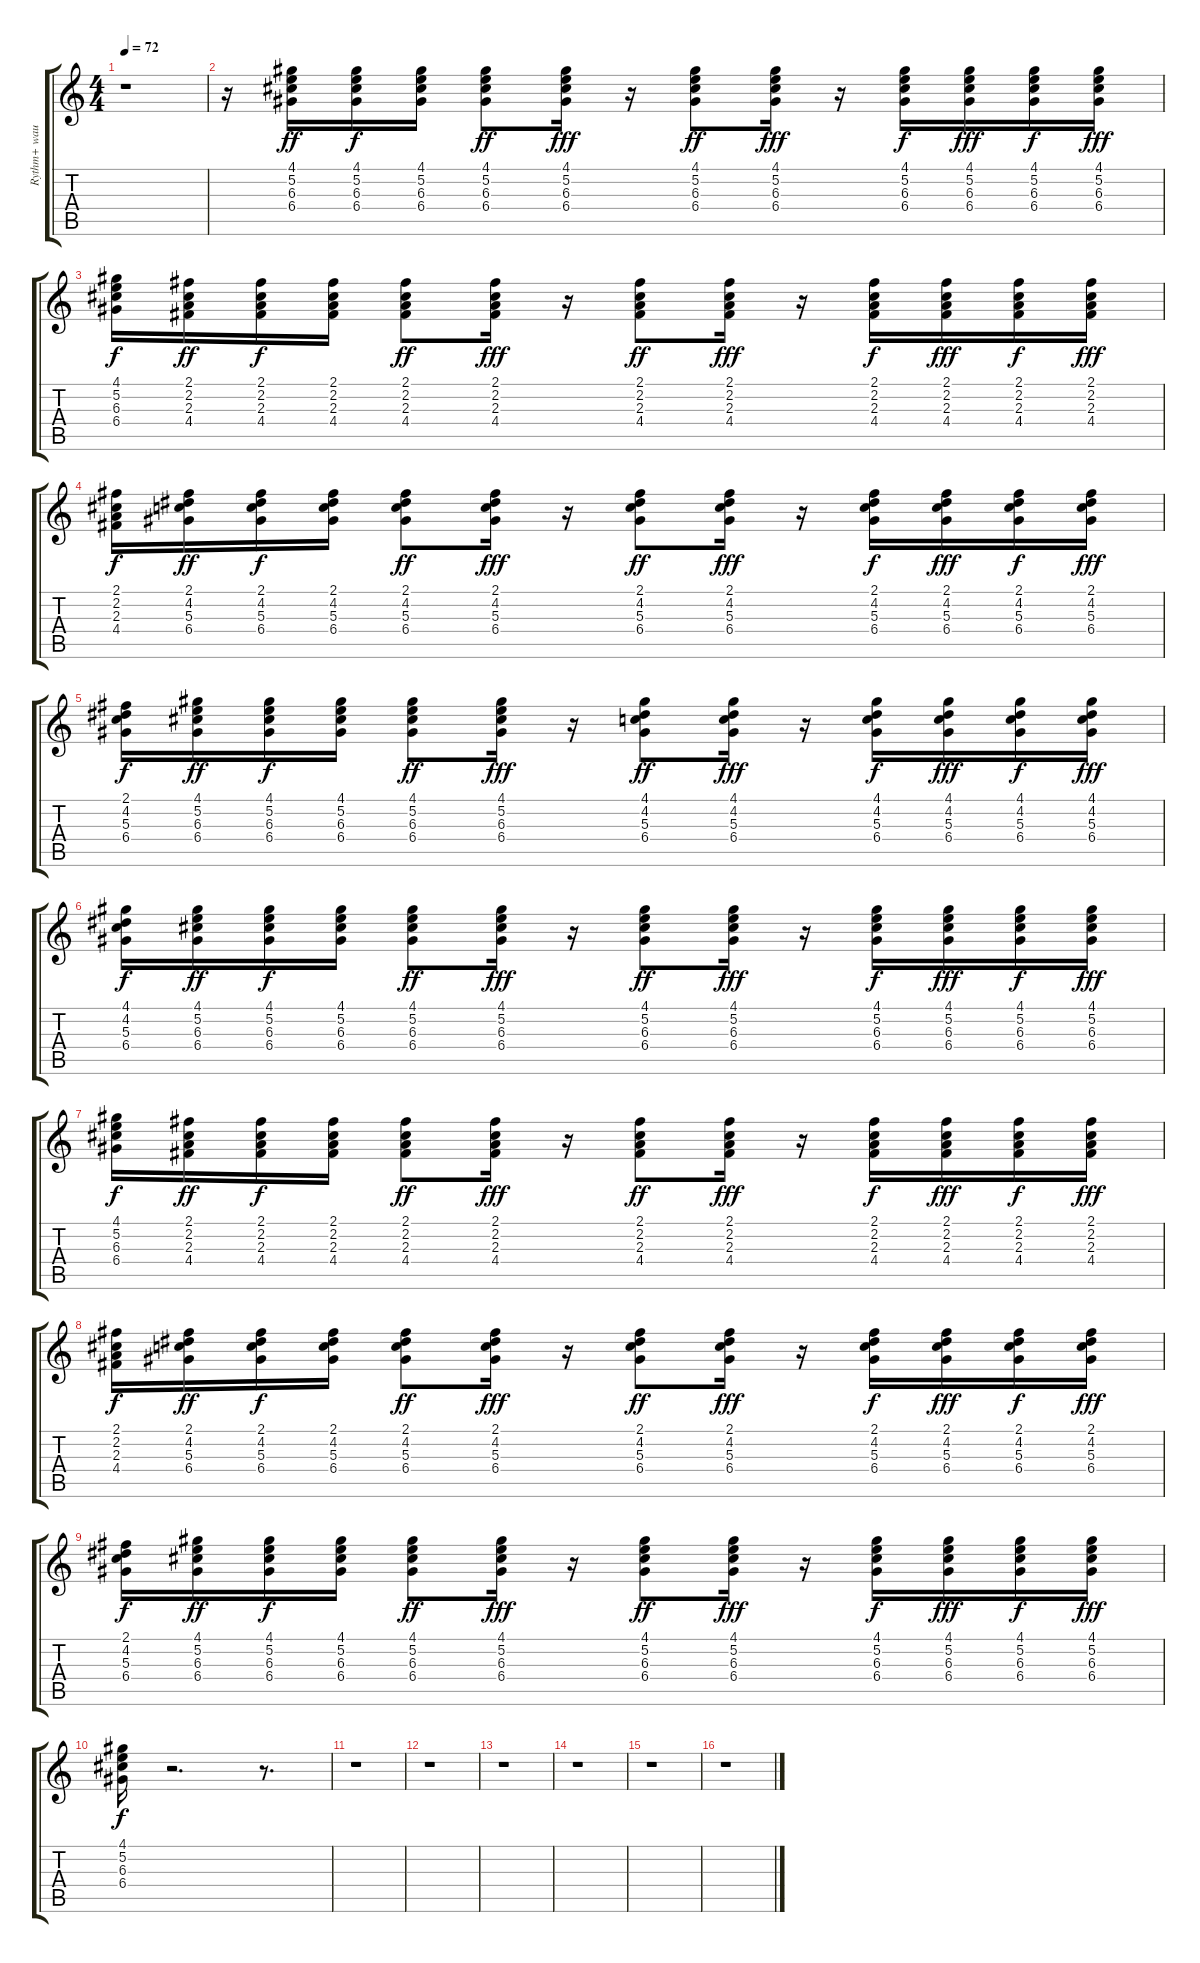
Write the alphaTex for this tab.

\track ("Rythm+ wau 3 " "Rythm+ wau") {instrument acousticguitarsteel}
\staff {score tabs}
\tuning (E4 B3 G3 D3 A2 E2) {hide}
\ts (4 4)
\tempo 72
\clef g2
\ks c
r.1{dy mf} |
r.16 (4.1 5.2 6.3 6.4).16{dy ff} (4.1 5.2 6.3 6.4).16{dy f} (4.1 5.2 6.3 6.4).16 (4.1 5.2 6.3 6.4).8{dy ff} (4.1 5.2 6.3 6.4).16{dy fff} r.16 (4.1 5.2 6.3 6.4).8{dy ff} (4.1 5.2 6.3 6.4).16{dy fff} r.16 (4.1 5.2 6.3 6.4).16{dy f} (4.1 5.2 6.3 6.4).16{dy fff} (4.1 5.2 6.3 6.4).16{dy f} (4.1 5.2 6.3 6.4).16{dy fff} |
(4.1 5.2 6.3 6.4).16{dy f} (2.1 2.2 2.3 4.4).16{dy ff} (2.1 2.2 2.3 4.4).16{dy f} (2.1 2.2 2.3 4.4).16 (2.1 2.2 2.3 4.4).8{dy ff} (2.1 2.2 2.3 4.4).16{dy fff} r.16 (2.1 2.2 2.3 4.4).8{dy ff} (2.1 2.2 2.3 4.4).16{dy fff} r.16 (2.1 2.2 2.3 4.4).16{dy f} (2.1 2.2 2.3 4.4).16{dy fff} (2.1 2.2 2.3 4.4).16{dy f} (2.1 2.2 2.3 4.4).16{dy fff} |
(2.1 2.2 2.3 4.4).16{dy f} (2.1 4.2 5.3 6.4).16{dy ff} (2.1 4.2 5.3 6.4).16{dy f} (2.1 4.2 5.3 6.4).16 (2.1 4.2 5.3 6.4).8{dy ff} (2.1 4.2 5.3 6.4).16{dy fff} r.16 (2.1 4.2 5.3 6.4).8{dy ff} (2.1 4.2 5.3 6.4).16{dy fff} r.16 (2.1 4.2 5.3 6.4).16{dy f} (2.1 4.2 5.3 6.4).16{dy fff} (2.1 4.2 5.3 6.4).16{dy f} (2.1 4.2 5.3 6.4).16{dy fff} |
(2.1 4.2 5.3 6.4).16{dy f} (4.1 5.2 6.3 6.4).16{dy ff} (4.1 5.2 6.3 6.4).16{dy f} (4.1 5.2 6.3 6.4).16 (4.1 5.2 6.3 6.4).8{dy ff} (4.1 5.2 6.3 6.4).16{dy fff} r.16 (4.1 4.2 5.3 6.4).8{dy ff} (4.1 4.2 5.3 6.4).16{dy fff} r.16 (4.1 4.2 5.3 6.4).16{dy f} (4.1 4.2 5.3 6.4).16{dy fff} (4.1 4.2 5.3 6.4).16{dy f} (4.1 4.2 5.3 6.4).16{dy fff} |
(4.1 4.2 5.3 6.4).16{dy f} (4.1 5.2 6.3 6.4).16{dy ff} (4.1 5.2 6.3 6.4).16{dy f} (4.1 5.2 6.3 6.4).16 (4.1 5.2 6.3 6.4).8{dy ff} (4.1 5.2 6.3 6.4).16{dy fff} r.16 (4.1 5.2 6.3 6.4).8{dy ff} (4.1 5.2 6.3 6.4).16{dy fff} r.16 (4.1 5.2 6.3 6.4).16{dy f} (4.1 5.2 6.3 6.4).16{dy fff} (4.1 5.2 6.3 6.4).16{dy f} (4.1 5.2 6.3 6.4).16{dy fff} |
(4.1 5.2 6.3 6.4).16{dy f} (2.1 2.2 2.3 4.4).16{dy ff} (2.1 2.2 2.3 4.4).16{dy f} (2.1 2.2 2.3 4.4).16 (2.1 2.2 2.3 4.4).8{dy ff} (2.1 2.2 2.3 4.4).16{dy fff} r.16 (2.1 2.2 2.3 4.4).8{dy ff} (2.1 2.2 2.3 4.4).16{dy fff} r.16 (2.1 2.2 2.3 4.4).16{dy f} (2.1 2.2 2.3 4.4).16{dy fff} (2.1 2.2 2.3 4.4).16{dy f} (2.1 2.2 2.3 4.4).16{dy fff} |
(2.1 2.2 2.3 4.4).16{dy f} (2.1 4.2 5.3 6.4).16{dy ff} (2.1 4.2 5.3 6.4).16{dy f} (2.1 4.2 5.3 6.4).16 (2.1 4.2 5.3 6.4).8{dy ff} (2.1 4.2 5.3 6.4).16{dy fff} r.16 (2.1 4.2 5.3 6.4).8{dy ff} (2.1 4.2 5.3 6.4).16{dy fff} r.16 (2.1 4.2 5.3 6.4).16{dy f} (2.1 4.2 5.3 6.4).16{dy fff} (2.1 4.2 5.3 6.4).16{dy f} (2.1 4.2 5.3 6.4).16{dy fff} |
(2.1 4.2 5.3 6.4).16{dy f} (4.1 5.2 6.3 6.4).16{dy ff} (4.1 5.2 6.3 6.4).16{dy f} (4.1 5.2 6.3 6.4).16 (4.1 5.2 6.3 6.4).8{dy ff} (4.1 5.2 6.3 6.4).16{dy fff} r.16 (4.1 5.2 6.3 6.4).8{dy ff} (4.1 5.2 6.3 6.4).16{dy fff} r.16 (4.1 5.2 6.3 6.4).16{dy f} (4.1 5.2 6.3 6.4).16{dy fff} (4.1 5.2 6.3 6.4).16{dy f} (4.1 5.2 6.3 6.4).16{dy fff} |
(4.1 5.2 6.3 6.4).16{dy f} r.2{d} r.8{d} |
r.1 |
r.1 |
r.1 |
r.1 |
r.1 |
r.1
